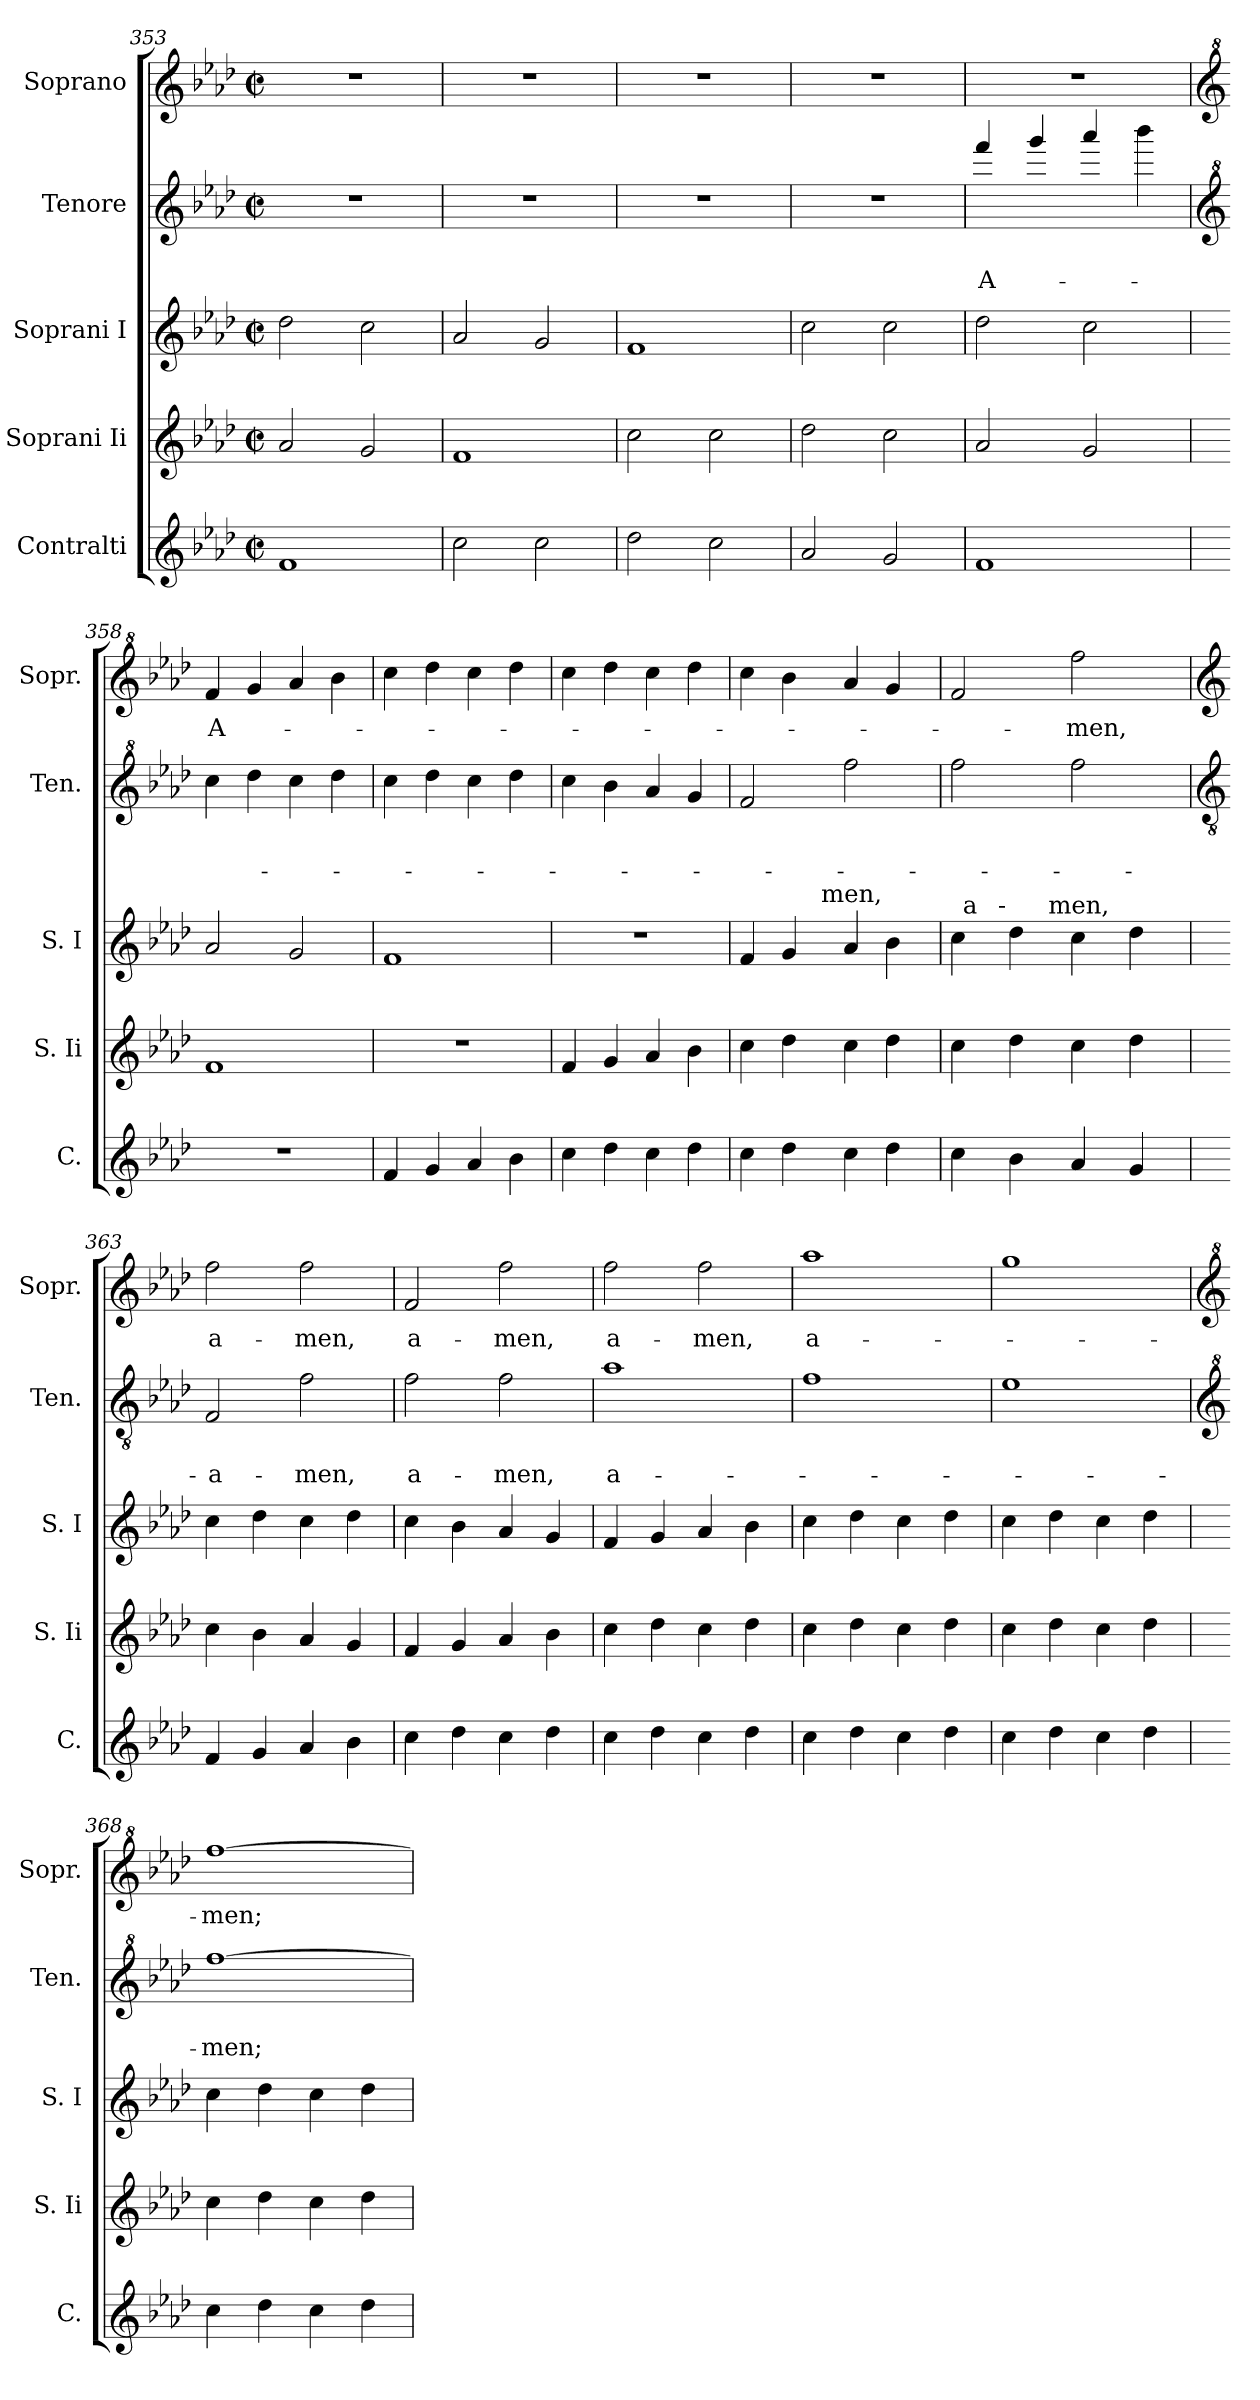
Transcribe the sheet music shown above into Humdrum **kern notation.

**kern	**kern	**kern	**kern	**text	**text	**kern	**text
*part5	*part4	*part3	*part2	*part2	*part2	*part1	*part1
*staff5	*staff4	*staff3	*staff2	*staff2	*staff2	*staff1	*staff1
*I"Contralti	*I"Soprani Ii	*I"Soprani I	*I"Tenore	*	*	*I"Soprano	*
*I'C.	*I'S. Ii	*I'S. I	*I'Ten.	*	*	*I'Sopr.	*
*clefG2	*clefG2	*clefG2	*clefG2	*	*	*clefG2	*
*k[b-e-a-d-]	*k[b-e-a-d-]	*k[b-e-a-d-]	*k[b-e-a-d-]	*	*	*k[b-e-a-d-]	*
*A-:	*A-:	*A-:	*A-:	*	*	*A-:	*
*M2/2	*M2/2	*M2/2	*M2/2	*	*	*M2/2	*
*met(c|)	*met(c|)	*met(c|)	*met(c|)	*	*	*met(c|)	*
=353	=353	=353	=353	=353	=353	=353	=353
1f	2a-/	2dd-\	1r	.	.	1r	.
.	2g/	2cc\	.	.	.	.	.
=354	=354	=354	=354	=354	=354	=354	=354
2cc\	1f	2a-/	1r	.	.	1r	.
2cc\	.	2g/	.	.	.	.	.
=355	=355	=355	=355	=355	=355	=355	=355
2dd-\	2cc\	1f	1r	.	.	1r	.
2cc\	2cc\	.	.	.	.	.	.
=356	=356	=356	=356	=356	=356	=356	=356
2a-/	2dd-\	2cc\	1r	.	.	1r	.
2g/	2cc\	2cc\	.	.	.	.	.
=357	=357	=357	=357	=357	=357	=357	=357
!	!	!	!	!	!LO:LY:b	!	!
1f	2a-/	2dd-\	4fff/	.	A-	1r	.
.	.	.	4ggg/	.	.	.	.
.	2g/	2cc\	4aaa-/	.	.	.	.
.	.	.	4bbb-\	.	.	.	.
!!LO:LB:g=z
=358	=358	=358	=358	=358	=358	=358	=358
*	*	*	*clefG^2	*	*	*clefG^2	*
!	!	!	!	!	!	!	!LO:LY:b
1r	1f	2a-/	4ccc\	.	.	4ff/	A-
.	.	.	4ddd-\	.	.	4gg/	.
.	.	2g/	4ccc\	.	.	4aa-/	.
.	.	.	4ddd-\	.	.	4bb-\	.
=359	=359	=359	=359	=359	=359	=359	=359
4f/	1r	1f	4ccc\	.	.	4ccc\	.
4g/	.	.	4ddd-\	.	.	4ddd-\	.
4a-/	.	.	4ccc\	.	.	4ccc\	.
4b-\	.	.	4ddd-\	.	.	4ddd-\	.
=360	=360	=360	=360	=360	=360	=360	=360
4cc\	4f/	1r	4ccc\	.	.	4ccc\	.
4dd-\	4g/	.	4bb-\	.	.	4ddd-\	.
4cc\	4a-/	.	4aa-/	.	.	4ccc\	.
4dd-\	4b-\	.	4gg/	.	.	4ddd-\	.
=361	=361	=361	=361	=361	=361	=361	=361
*	*	*^	*	*	*	*	*
4cc\	4cc\	4f/	4ryy	2ff/	.	.	4ccc\	.
4dd-\	4dd-\	4g/	8ryy	.	.	.	4bb-\	.
.	.	.	32ryy	.	.	.	.	.
!	!	!	!LO:TX:a:t=men,	!	!	!	!	!
.	.	.	2ryy	.	.	.	.	.
4cc\	4cc\	4a-/	.	2fff\	.	.	4aa-/	.
4dd-\	4dd-\	4b-\	.	.	.	.	4gg/	.
.	.	.	16.ryy	.	.	.	.	.
=362	=362	=362	=362	=362	=362	=362	=362	=362
*	*	*^	*^	*	*	*	*	*
4cc\	4cc\	4cc\	32ryy	8..ryy	4ryy	2fff\	.	.	2ff/	.
!	!	!	!LO:TX:a:t=a	!	!	!	!	!	!	!
.	.	.	2ryy	.	.	.	.	.	.	.
!	!	!	!	!LO:TX:a:t=-	!	!	!	!	!	!
.	.	.	.	2ryy	.	.	.	.	.	.
4b-\	4dd-\	4dd-\	.	.	8ryy	.	.	.	.	.
.	.	.	.	.	32ryy	.	.	.	.	.
!	!	!	!	!	!LO:TX:a:t=men,	!	!	!	!	!
.	.	.	.	.	2ryy	.	.	.	.	.
!	!	!	!	!	!	!	!	!	!	!LO:LY:b
4a-/	4cc\	4cc\	.	.	.	2fff\	.	.	2fff\	-men,
.	.	.	4...ryy	.	.	.	.	.	.	.
.	.	.	.	4ryy	.	.	.	.	.	.
4g/	4dd-\	4dd-\	.	.	.	.	.	.	.	.
.	.	.	.	.	16.ryy	.	.	.	.	.
.	.	.	.	32ryy	.	.	.	.	.	.
*	*	*v	*v	*v	*v	*	*	*	*	*
!!LO:PB:g=z
=363	=363	=363	=363	=363	=363	=363	=363
*	*	*	*clefGv2	*	*	*clefG2	*
*	*	*^	*	*	*	*	*
*	*	*	*^	*	*	*	*	*
*	*	*	*	*^	*	*	*	*	*
!	!	!	!	!	!	!	!	!LO:LY:b	!	!LO:LY:b
*	*	*v	*v	*v	*v	*	*	*	*	*
4f/	4cc\	4cc\	2F/	.	-a-	2ff\	a-
4g/	4b-\	4dd-\	.	.	.	.	.
!	!	!	!	!	!LO:LY:b	!	!LO:LY:b
4a-/	4a-/	4cc\	2f\	.	-men,	2ff\	-men,
4b-\	4g/	4dd-\	.	.	.	.	.
=364	=364	=364	=364	=364	=364	=364	=364
!	!	!	!	!	!LO:LY:b	!	!LO:LY:b
4cc\	4f/	4cc\	2f\	.	a-	2f/	a-
4dd-\	4g/	4b-\	.	.	.	.	.
!	!	!	!	!	!LO:LY:b	!	!LO:LY:b
4cc\	4a-/	4a-/	2f\	.	-men,	2ff\	-men,
4dd-\	4b-\	4g/	.	.	.	.	.
=365	=365	=365	=365	=365	=365	=365	=365
!	!	!	!	!	!LO:LY:b	!	!LO:LY:b
4cc\	4cc\	4f/	1a-	.	a-	2ff\	a-
4dd-\	4dd-\	4g/	.	.	.	.	.
!	!	!	!	!	!	!	!LO:LY:b
4cc\	4cc\	4a-/	.	.	.	2ff\	-men,
4dd-\	4dd-\	4b-\	.	.	.	.	.
=366	=366	=366	=366	=366	=366	=366	=366
!	!	!	!	!	!	!	!LO:LY:b
4cc\	4cc\	4cc\	1f	.	.	1aa-	a-
4dd-\	4dd-\	4dd-\	.	.	.	.	.
4cc\	4cc\	4cc\	.	.	.	.	.
4dd-\	4dd-\	4dd-\	.	.	.	.	.
=367	=367	=367	=367	=367	=367	=367	=367
4cc\	4cc\	4cc\	1e-	.	.	1gg	.
4dd-\	4dd-\	4dd-\	.	.	.	.	.
4cc\	4cc\	4cc\	.	.	.	.	.
4dd-\	4dd-\	4dd-\	.	.	.	.	.
!!LO:LB:g=z
=368	=368	=368	=368	=368	=368	=368	=368
*	*	*	*clefG^2	*	*	*clefG^2	*
!	!	!	!	!	!LO:LY:b	!	!LO:LY:b
4cc\	4cc\	4cc\	[>1fff	.	-men;	[>1fff	-men;
4dd-\	4dd-\	4dd-\	.	.	.	.	.
4cc\	4cc\	4cc\	.	.	.	.	.
4dd-\	4dd-\	4dd-\	.	.	.	.	.
=	=	=	=	=	=	=	=
*-	*-	*-	*-	*-	*-	*-	*-
